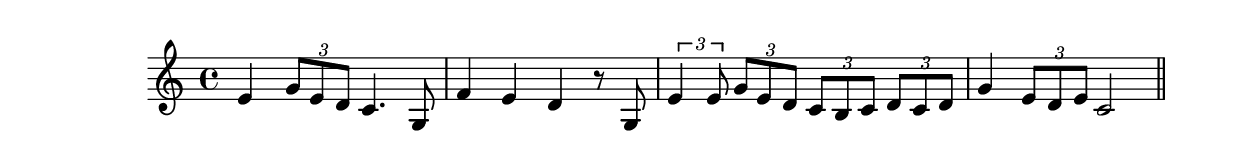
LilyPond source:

\version "2.14.0"
%{\header {
  title = "Walk, Shepherdess, Walk (Arkansas)"
  composer = "anonymous"
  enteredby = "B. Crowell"
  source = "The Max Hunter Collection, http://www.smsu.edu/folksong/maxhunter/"
}%}
\score{{\key c \major
\time 4/4
%{\tempo 4=90
%}\relative e' {
  e4 \times 2/3 {g8 e d} c4. g8 | f'4 e d r8 g,8 |
  \times 2/3 {e'4 e8} \times 2/3 {g8 e d} \times 2/3 {c b c} \times 2/3 {d c d} | g4 \times 2/3 {e8 d e} c2
  \bar "||"
}

}}